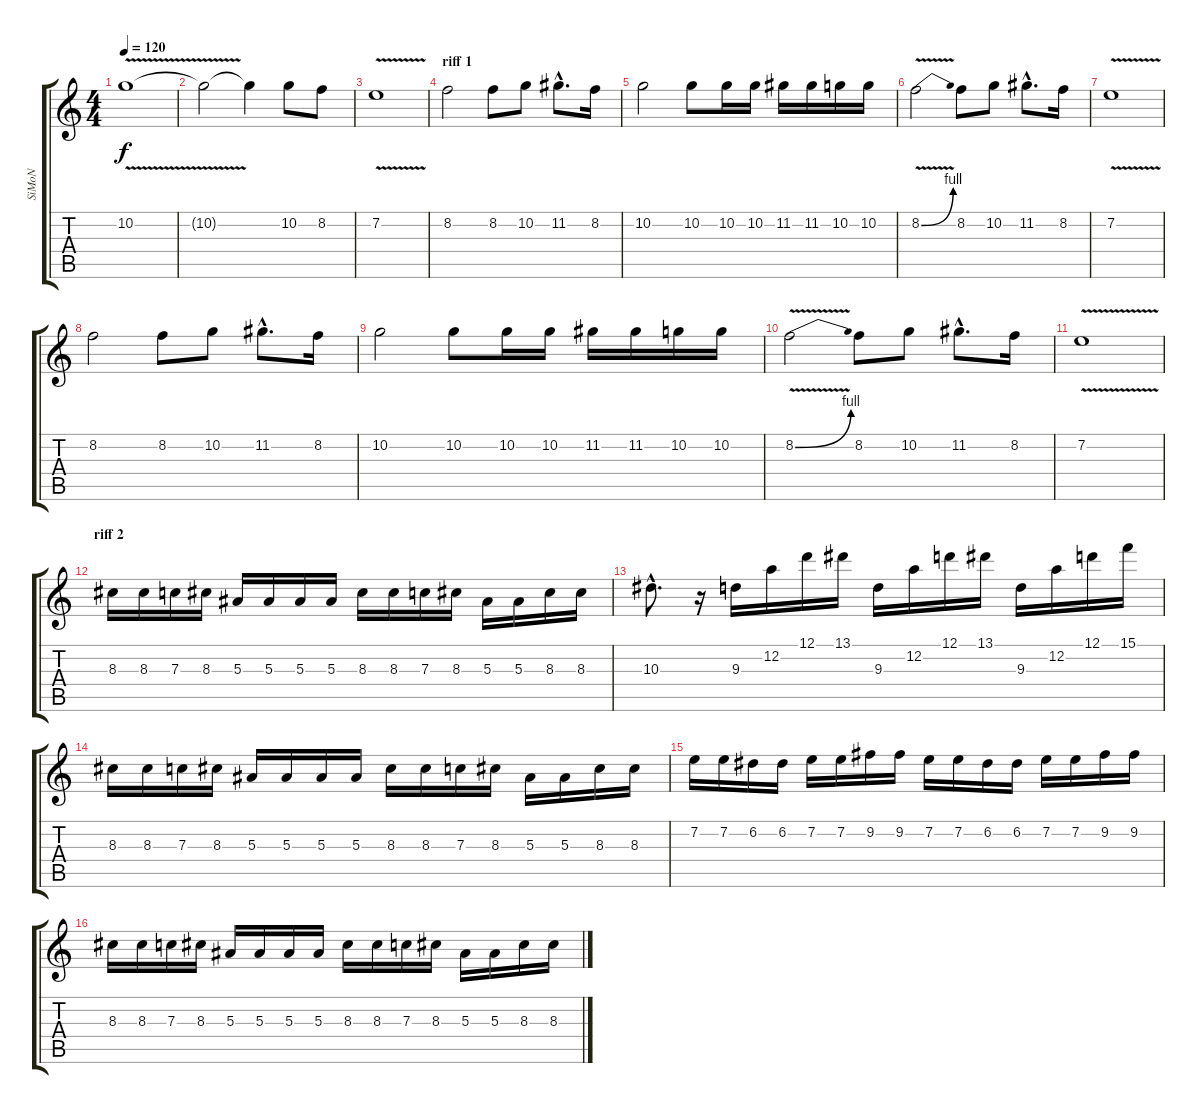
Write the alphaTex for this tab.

\track ("SiMoN" "SiMoN") {instrument distortionguitar}
\staff {score tabs}
\tuning (D4 A3 F3 C3 G2 C2) {hide}
\ts (4 4)
\tempo 120
\clef g2
\ks c
10.2{v}.1{dy f} |
10.2{t}.2 10.2{t}.4 10.2.8 8.2.8 |
7.2{v}.1 |
\section ("" "riff 1")
8.2.2 8.2.8 10.2.8 11.2{hac}.8{d} 8.2.16 |
10.2.2 10.2.8 10.2.16 10.2.16 11.2.16 11.2.16 10.2.16 10.2.16 |
8.2{be (bend 0 0 60 4) v}.2 8.2.8 10.2.8 11.2{hac}.8{d} 8.2.16 |
7.2{v}.1 |
8.2.2 8.2.8 10.2.8 11.2{hac}.8{d} 8.2.16 |
10.2.2 10.2.8 10.2.16 10.2.16 11.2.16 11.2.16 10.2.16 10.2.16 |
8.2{be (bend 0 0 60 4) v}.2 8.2.8 10.2.8 11.2{hac}.8{d} 8.2.16 |
7.2{v}.1 |
\section ("" "riff 2")
8.3.16 8.3.16 7.3.16 8.3.16 5.3.16 5.3.16 5.3.16 5.3.16 8.3.16 8.3.16 7.3.16 8.3.16 5.3.16 5.3.16 8.3.16 8.3.16 |
10.3{hac}.8{d} r.16 9.3.16 12.2.16 12.1.16 13.1.16 9.3.16 12.2.16 12.1.16 13.1.16 9.3.16 12.2.16 12.1.16 15.1.16 |
8.3.16 8.3.16 7.3.16 8.3.16 5.3.16 5.3.16 5.3.16 5.3.16 8.3.16 8.3.16 7.3.16 8.3.16 5.3.16 5.3.16 8.3.16 8.3.16 |
7.2.16 7.2.16 6.2.16 6.2.16 7.2.16 7.2.16 9.2.16 9.2.16 7.2.16 7.2.16 6.2.16 6.2.16 7.2.16 7.2.16 9.2.16 9.2.16 |
8.3.16 8.3.16 7.3.16 8.3.16 5.3.16 5.3.16 5.3.16 5.3.16 8.3.16 8.3.16 7.3.16 8.3.16 5.3.16 5.3.16 8.3.16 8.3.16
